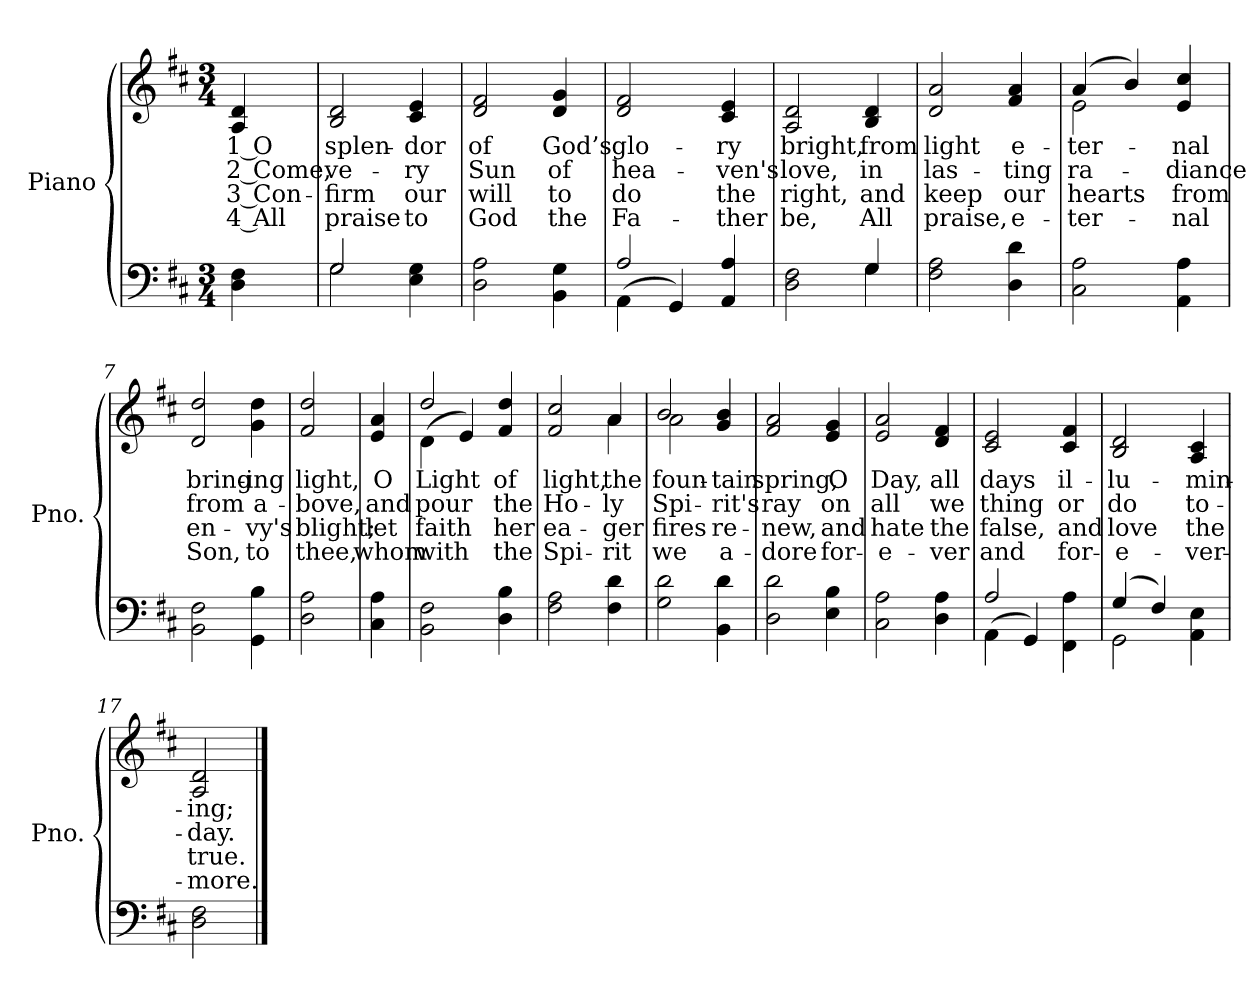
**kern	**kern	**text	**text	**text	**text
*part2	*part1	*part1	*part1	*part1	*part1
*staff2	*staff1	*staff1	*staff1	*staff1	*staff1
*I"Piano	*I"Piano	*	*	*	*
*I'Pno.	*I'Pno.	*	*	*	*
!!LO:PB:g=z
*clefF4	*clefG2	*	*	*	*
*k[f#c#]	*k[f#c#]	*	*	*	*
*D:	*D:	*	*	*	*
*M3/4	*M3/4	*	*	*	*
=	=	=	=	=	=
!	!	!LO:LY:b:color=#000000	!LO:LY:b:color=#000000	!LO:LY:b:color=#000000	!LO:LY:b:color=#000000
4Di\ 4F#i	4Ai/ 4di	1 O	2 Come,	3 Con-	4 All
=1	=1	=1	=1	=1	=1
*^	*	*	*	*	*
!	!	!	!LO:LY:b:color=#000000	!LO:LY:b:color=#000000	!LO:LY:b:color=#000000	!LO:LY:b:color=#000000
2Gi/	2Gi\	2Bi/ 2di	splen-	ve-	-firm	praise
!	!	!	!LO:LY:b:color=#000000	!LO:LY:b:color=#000000	!LO:LY:b:color=#000000	!LO:LY:b:color=#000000
4Ei\ 4Gi	4ryy	4c#i/ 4ei	-dor	-ry	our	to
=2	=2	=2	=2	=2	=2	=2
!	!	!	!LO:LY:b:color=#000000	!LO:LY:b:color=#000000	!LO:LY:b:color=#000000	!LO:LY:b:color=#000000
*v	*v	*	*	*	*	*
2Di\ 2Ai	2di/ 2f#i	of	Sun	will	God
!	!	!LO:LY:b:color=#000000	!LO:LY:b:color=#000000	!LO:LY:b:color=#000000	!LO:LY:b:color=#000000
4BBi\ 4Gi	4di/ 4gi	God’s	of	to	the
=3	=3	=3	=3	=3	=3
*^	*	*	*	*	*
!	!	!	!LO:LY:b:color=#000000	!LO:LY:b:color=#000000	!LO:LY:b:color=#000000	!LO:LY:b:color=#000000
2Ai/	(4AAi\	2di/ 2f#i	glo-	hea-	do	Fa-
.	4GGi/)	.	.	.	.	.
!	!	!	!LO:LY:b:color=#000000	!LO:LY:b:color=#000000	!LO:LY:b:color=#000000	!LO:LY:b:color=#000000
4AAi/ 4Ai	4ryy	4c#i/ 4ei	-ry	-ven's	-the	ther
=4	=4	=4	=4	=4	=4	=4
!	!	!	!LO:LY:b:color=#000000	!LO:LY:b:color=#000000	!LO:LY:b:color=#000000	!LO:LY:b:color=#000000
2Di\ 2F#i	2ryy	2Ai/ 2di	bright,	love,	right,	be,
!	!	!	!LO:LY:b:color=#000000	!LO:LY:b:color=#000000	!LO:LY:b:color=#000000	!LO:LY:b:color=#000000
4Gi/	4Gi\	4Bi/ 4di	from	in	and	All
=5	=5	=5	=5	=5	=5	=5
!	!	!	!LO:LY:b:color=#000000	!LO:LY:b:color=#000000	!LO:LY:b:color=#000000	!LO:LY:b:color=#000000
*v	*v	*	*	*	*	*
2F#i\ 2Ai	2di/ 2ai	light	las-	keep	praise,
!	!	!LO:LY:b:color=#000000	!LO:LY:b:color=#000000	!LO:LY:b:color=#000000	!LO:LY:b:color=#000000
4Di\ 4di	4f#i/ 4ai	e-	-ting	our	e-
=6	=6	=6	=6	=6	=6
!	!	!LO:LY:b:color=#000000	!LO:LY:b:color=#000000	!LO:LY:b:color=#000000	!LO:LY:b:color=#000000
*	*^	*	*	*	*
2C#i\ 2Ai	(4ai/	2ei\	-ter-	ra-	-hearts	ter-
.	4bi/)	.	.	.	.	.
!	!	!	!LO:LY:b:color=#000000	!LO:LY:b:color=#000000	!LO:LY:b:color=#000000	!LO:LY:b:color=#000000
4AAi\ 4Ai	4ei/ 4cc#i	4ryy	-nal	-diance	-from	nal
=7	=7	=7	=7	=7	=7	=7
!	!	!	!LO:LY:b:color=#000000	!LO:LY:b:color=#000000	!LO:LY:b:color=#000000	!LO:LY:b:color=#000000
*	*v	*v	*	*	*	*
2BBi\ 2F#i	2di/ 2ddi	bring-	from	en-	-Son,
!	!	!LO:LY:b:color=#000000	!LO:LY:b:color=#000000	!LO:LY:b:color=#000000	!LO:LY:b:color=#000000
4GGi\ 4Bi	4gi\ 4ddi	-ing	a-	vy's	to
=8	=8	=8	=8	=8	=8
!	!	!LO:LY:b:color=#000000	!LO:LY:b:color=#000000	!LO:LY:b:color=#000000	!LO:LY:b:color=#000000
2Di\ 2Ai	2f#i/ 2ddi	light,	-bove,	blight;	thee,
!!LO:LB:g=z
=9	=9	=9	=9	=9	=9
!	!	!LO:LY:b:color=#000000	!LO:LY:b:color=#000000	!LO:LY:b:color=#000000	!LO:LY:b:color=#000000
4C#i\ 4Ai	4ei/ 4ai	O	and	let	whom
=10	=10	=10	=10	=10	=10
!	!	!LO:LY:b:color=#000000	!LO:LY:b:color=#000000	!LO:LY:b:color=#000000	!LO:LY:b:color=#000000
*	*^	*	*	*	*
2BBi\ 2F#i	2ddi/	(4di\	Light	pour	faith	with
.	.	4ei/)	.	.	.	.
!	!	!	!LO:LY:b:color=#000000	!LO:LY:b:color=#000000	!LO:LY:b:color=#000000	!LO:LY:b:color=#000000
4Di\ 4Bi	4f#i/ 4ddi	4ryy	of	the	her	the
=11	=11	=11	=11	=11	=11	=11
!	!	!	!LO:LY:b:color=#000000	!LO:LY:b:color=#000000	!LO:LY:b:color=#000000	!LO:LY:b:color=#000000
2F#i\ 2Ai	2f#i/ 2cc#i	2ryy	light,	Ho-	ea-	-Spi-
!	!	!	!LO:LY:b:color=#000000	!LO:LY:b:color=#000000	!LO:LY:b:color=#000000	!LO:LY:b:color=#000000
4F#i\ 4di	4ai/	4ai\	the	-ly	-ger	rit
=12	=12	=12	=12	=12	=12	=12
!	!	!	!LO:LY:b:color=#000000	!LO:LY:b:color=#000000	!LO:LY:b:color=#000000	!LO:LY:b:color=#000000
2Gi\ 2di	2bi/	2ai\	foun-	Spi-	fires	we
!	!	!	!LO:LY:b:color=#000000	!LO:LY:b:color=#000000	!LO:LY:b:color=#000000	!LO:LY:b:color=#000000
4BBi\ 4di	4gi/ 4bi	4ryy	-tain	-rit's	re-	-a-
=13	=13	=13	=13	=13	=13	=13
!	!	!	!LO:LY:b:color=#000000	!LO:LY:b:color=#000000	!LO:LY:b:color=#000000	!LO:LY:b:color=#000000
*	*v	*v	*	*	*	*
2Di\ 2di	2f#i/ 2ai	spring,	ray	-new,	dore
!	!	!LO:LY:b:color=#000000	!LO:LY:b:color=#000000	!LO:LY:b:color=#000000	!LO:LY:b:color=#000000
4Ei\ 4Bi	4ei/ 4gi	O	on	and	for-
=14	=14	=14	=14	=14	=14
!	!	!LO:LY:b:color=#000000	!LO:LY:b:color=#000000	!LO:LY:b:color=#000000	!LO:LY:b:color=#000000
2C#i\ 2Ai	2ei/ 2ai	Day,	all	-hate	e-
!	!	!LO:LY:b:color=#000000	!LO:LY:b:color=#000000	!LO:LY:b:color=#000000	!LO:LY:b:color=#000000
4Di\ 4Ai	4di/ 4f#i	all	we	-the	ver
=15	=15	=15	=15	=15	=15
*^	*	*	*	*	*
!	!	!	!LO:LY:b:color=#000000	!LO:LY:b:color=#000000	!LO:LY:b:color=#000000	!LO:LY:b:color=#000000
2Ai/	(4AAi\	2c#i/ 2ei	days	thing	false,	and
.	4GGi/)	.	.	.	.	.
!	!	!	!LO:LY:b:color=#000000	!LO:LY:b:color=#000000	!LO:LY:b:color=#000000	!LO:LY:b:color=#000000
4FF#i\ 4Ai	4ryy	4c#i/ 4f#i	il-	or	and	for-
=16	=16	=16	=16	=16	=16	=16
!	!	!	!LO:LY:b:color=#000000	!LO:LY:b:color=#000000	!LO:LY:b:color=#000000	!LO:LY:b:color=#000000
(4Gi/	2GGi\	2Bi/ 2di	-lu-	do	-love	e-
4F#i/)	.	.	.	.	.	.
!	!	!	!LO:LY:b:color=#000000	!LO:LY:b:color=#000000	!LO:LY:b:color=#000000	!LO:LY:b:color=#000000
4AAi\ 4Ei	4ryy	4Ai/ 4c#i	-min-	to-	-the	ver-
=17	=17	=17	=17	=17	=17	=17
!	!	!	!LO:LY:b:color=#000000	!LO:LY:b:color=#000000	!LO:LY:b:color=#000000	!LO:LY:b:color=#000000
*v	*v	*	*	*	*	*
2Di\ 2F#i	2Ai/ 2di	-ing;	-day.	-true.	more.
==	==	==	==	==	==
*-	*-	*-	*-	*-	*-
